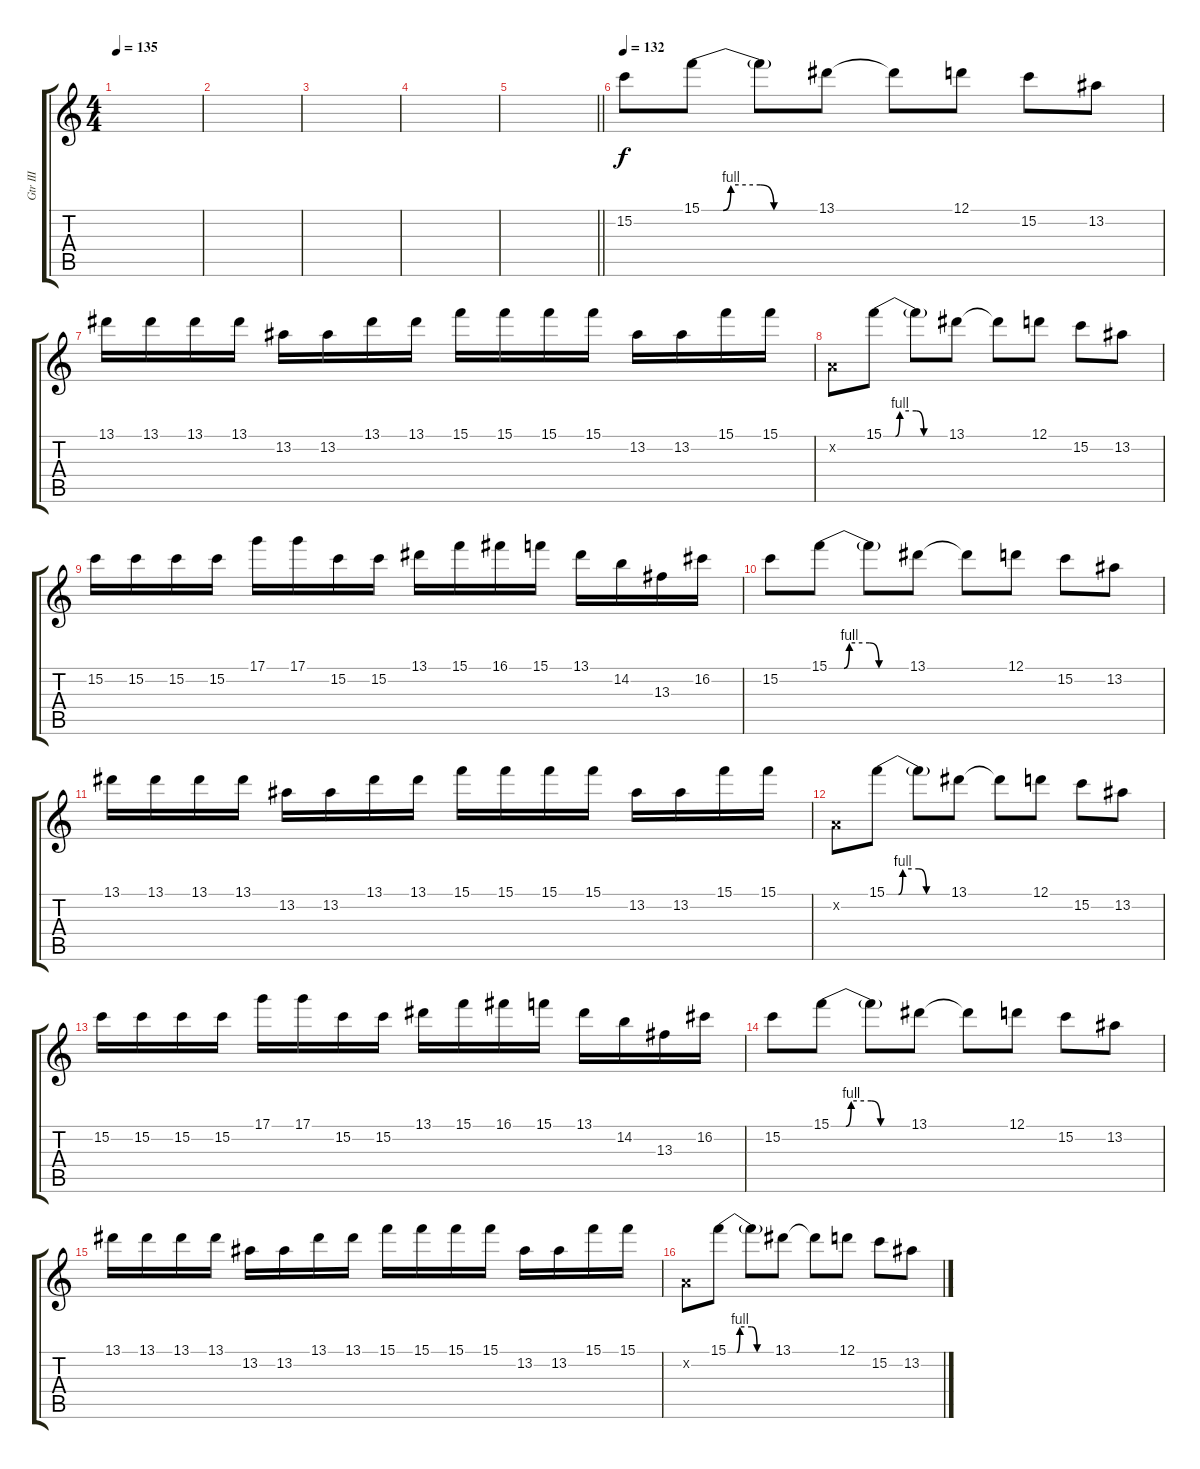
\track ("Gtr III" "Gtr III") {instrument distortionguitar}
\staff {score tabs}
\tuning (D4 A3 F3 C3 G2 C2) {hide}
\ts (4 4)
\tempo 135
\clef g2
\ks c
|
|
|
|
\barLineRight lightlight
|
\tempo 132
15.2.8 15.1{be (custom 0 0 11 0 15 4 30 4 37 0 45 0 60 0)}.8 15.1{t}.8 13.1.8 13.1{t}.8 12.1.8 15.2.8 13.2.8 |
13.1.16 13.1.16 13.1.16 13.1.16 13.2.16 13.2.16 13.1.16 13.1.16 15.1.16 15.1.16 15.1.16 15.1.16 13.2.16 13.2.16 15.1.16 15.1.16 |
0.2{x}.8 15.1{be (custom 0 0 11 0 15 4 30 4 37 0 45 0 60 0)}.8 15.1{t}.8 13.1.8 13.1{t}.8 12.1.8 15.2.8 13.2.8 |
15.2.16 15.2.16 15.2.16 15.2.16 17.1.16 17.1.16 15.2.16 15.2.16 13.1.16 15.1.16 16.1.16 15.1.16 13.1.16 14.2.16 13.3.16 16.2.16 |
15.2.8 15.1{be (custom 0 0 11 0 15 4 30 4 37 0 45 0 60 0)}.8 15.1{t}.8 13.1.8 13.1{t}.8 12.1.8 15.2.8 13.2.8 |
13.1.16 13.1.16 13.1.16 13.1.16 13.2.16 13.2.16 13.1.16 13.1.16 15.1.16 15.1.16 15.1.16 15.1.16 13.2.16 13.2.16 15.1.16 15.1.16 |
0.2{x}.8 15.1{be (custom 0 0 11 0 15 4 30 4 37 0 45 0 60 0)}.8 15.1{t}.8 13.1.8 13.1{t}.8 12.1.8 15.2.8 13.2.8 |
15.2.16 15.2.16 15.2.16 15.2.16 17.1.16 17.1.16 15.2.16 15.2.16 13.1.16 15.1.16 16.1.16 15.1.16 13.1.16 14.2.16 13.3.16 16.2.16 |
15.2.8 15.1{be (custom 0 0 11 0 15 4 30 4 37 0 45 0 60 0)}.8 15.1{t}.8 13.1.8 13.1{t}.8 12.1.8 15.2.8 13.2.8 |
13.1.16 13.1.16 13.1.16 13.1.16 13.2.16 13.2.16 13.1.16 13.1.16 15.1.16 15.1.16 15.1.16 15.1.16 13.2.16 13.2.16 15.1.16 15.1.16 |
0.2{x}.8 15.1{be (custom 0 0 11 0 15 4 30 4 37 0 45 0 60 0)}.8 15.1{t}.8 13.1.8 13.1{t}.8 12.1.8 15.2.8 13.2.8
